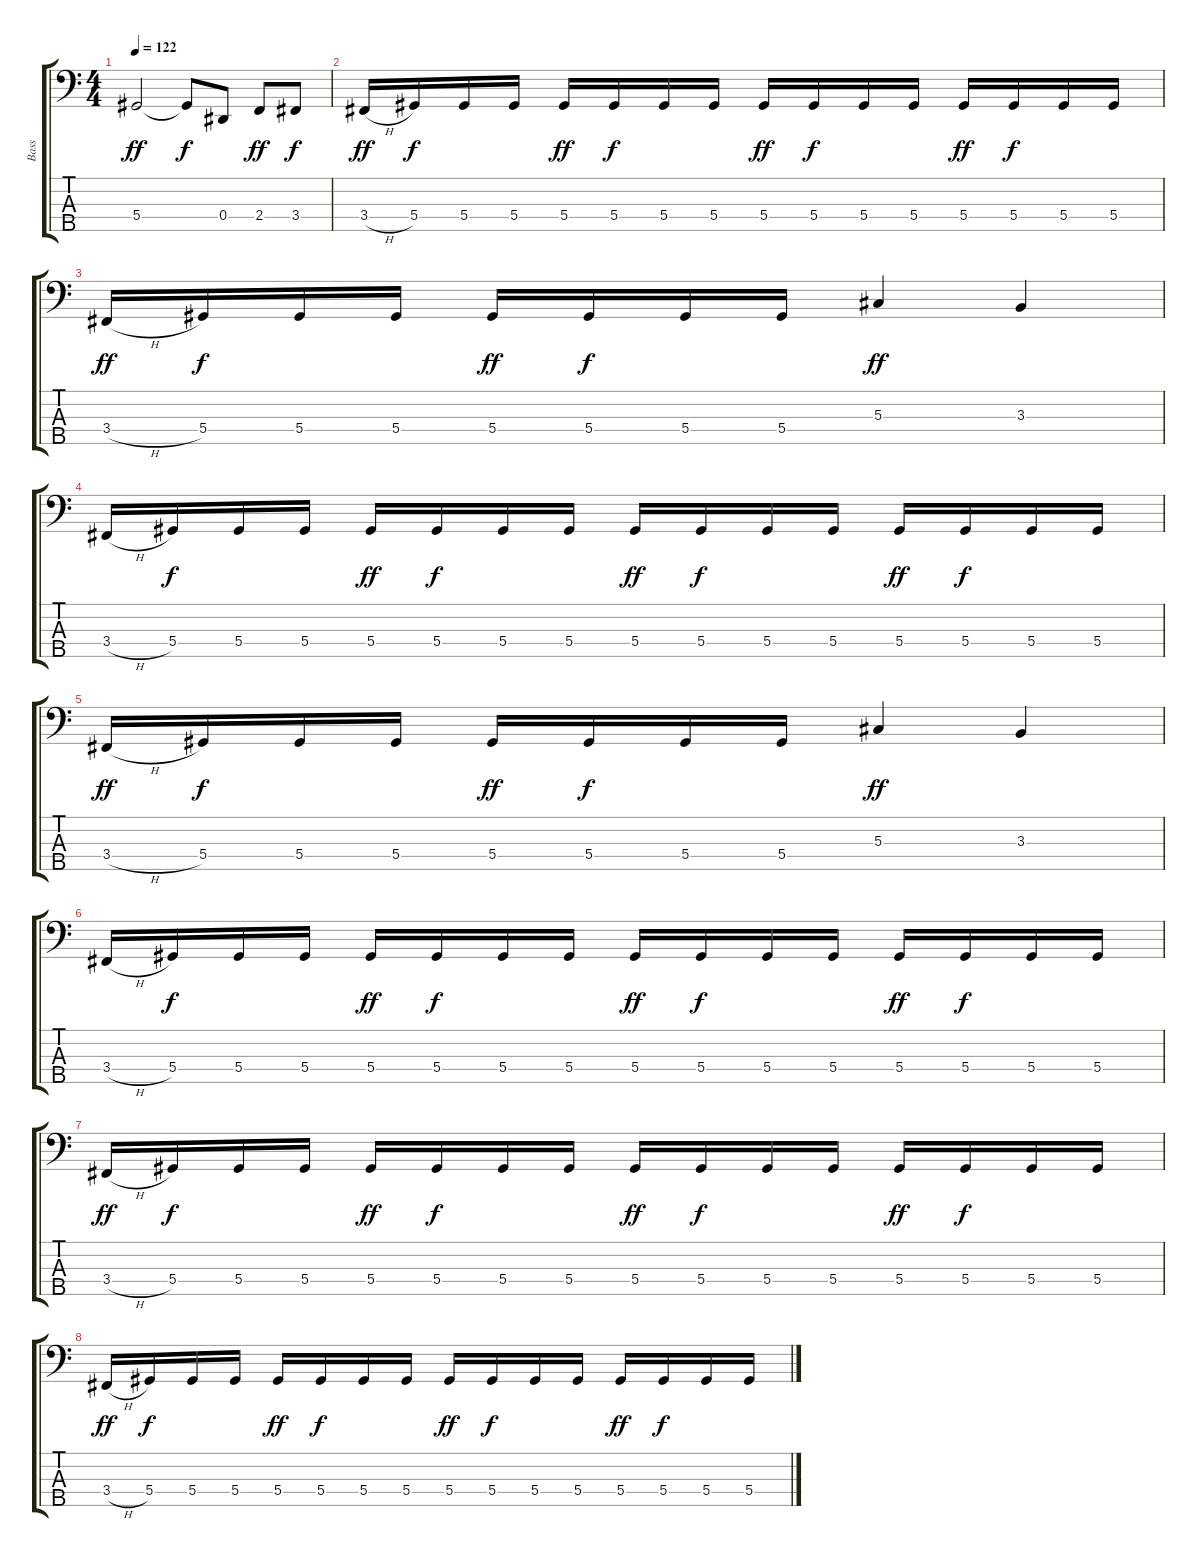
\track ("Bass" "Bass") {instrument electricbassfinger}
\staff {score tabs}
\tuning (Gb2 Db2 Ab1 Eb1 Bb0) {hide}
\ts (4 4)
\tempo 122
\clef f4
\ks c
5.4.2{dy ff} 5.4{t}.8{dy f} 0.4.8 2.4.8{dy ff} 3.4.8{dy f} |
3.4{h}.16{dy ff} 5.4.16{dy f} 5.4.16 5.4.16 5.4.16{dy ff} 5.4.16{dy f} 5.4.16 5.4.16 5.4.16{dy ff} 5.4.16{dy f} 5.4.16 5.4.16 5.4.16{dy ff} 5.4.16{dy f} 5.4.16 5.4.16 |
3.4{h}.16{dy ff} 5.4.16{dy f} 5.4.16 5.4.16 5.4.16{dy ff} 5.4.16{dy f} 5.4.16 5.4.16 5.3.4{dy ff} 3.3.4 |
3.4{h}.16 5.4.16{dy f} 5.4.16 5.4.16 5.4.16{dy ff} 5.4.16{dy f} 5.4.16 5.4.16 5.4.16{dy ff} 5.4.16{dy f} 5.4.16 5.4.16 5.4.16{dy ff} 5.4.16{dy f} 5.4.16 5.4.16 |
3.4{h}.16{dy ff} 5.4.16{dy f} 5.4.16 5.4.16 5.4.16{dy ff} 5.4.16{dy f} 5.4.16 5.4.16 5.3.4{dy ff} 3.3.4 |
3.4{h}.16 5.4.16{dy f} 5.4.16 5.4.16 5.4.16{dy ff} 5.4.16{dy f} 5.4.16 5.4.16 5.4.16{dy ff} 5.4.16{dy f} 5.4.16 5.4.16 5.4.16{dy ff} 5.4.16{dy f} 5.4.16 5.4.16 |
3.4{h}.16{dy ff} 5.4.16{dy f} 5.4.16 5.4.16 5.4.16{dy ff} 5.4.16{dy f} 5.4.16 5.4.16 5.4.16{dy ff} 5.4.16{dy f} 5.4.16 5.4.16 5.4.16{dy ff} 5.4.16{dy f} 5.4.16 5.4.16 |
3.4{h}.16{dy ff} 5.4.16{dy f} 5.4.16 5.4.16 5.4.16{dy ff} 5.4.16{dy f} 5.4.16 5.4.16 5.4.16{dy ff} 5.4.16{dy f} 5.4.16 5.4.16 5.4.16{dy ff} 5.4.16{dy f} 5.4.16 5.4.16
